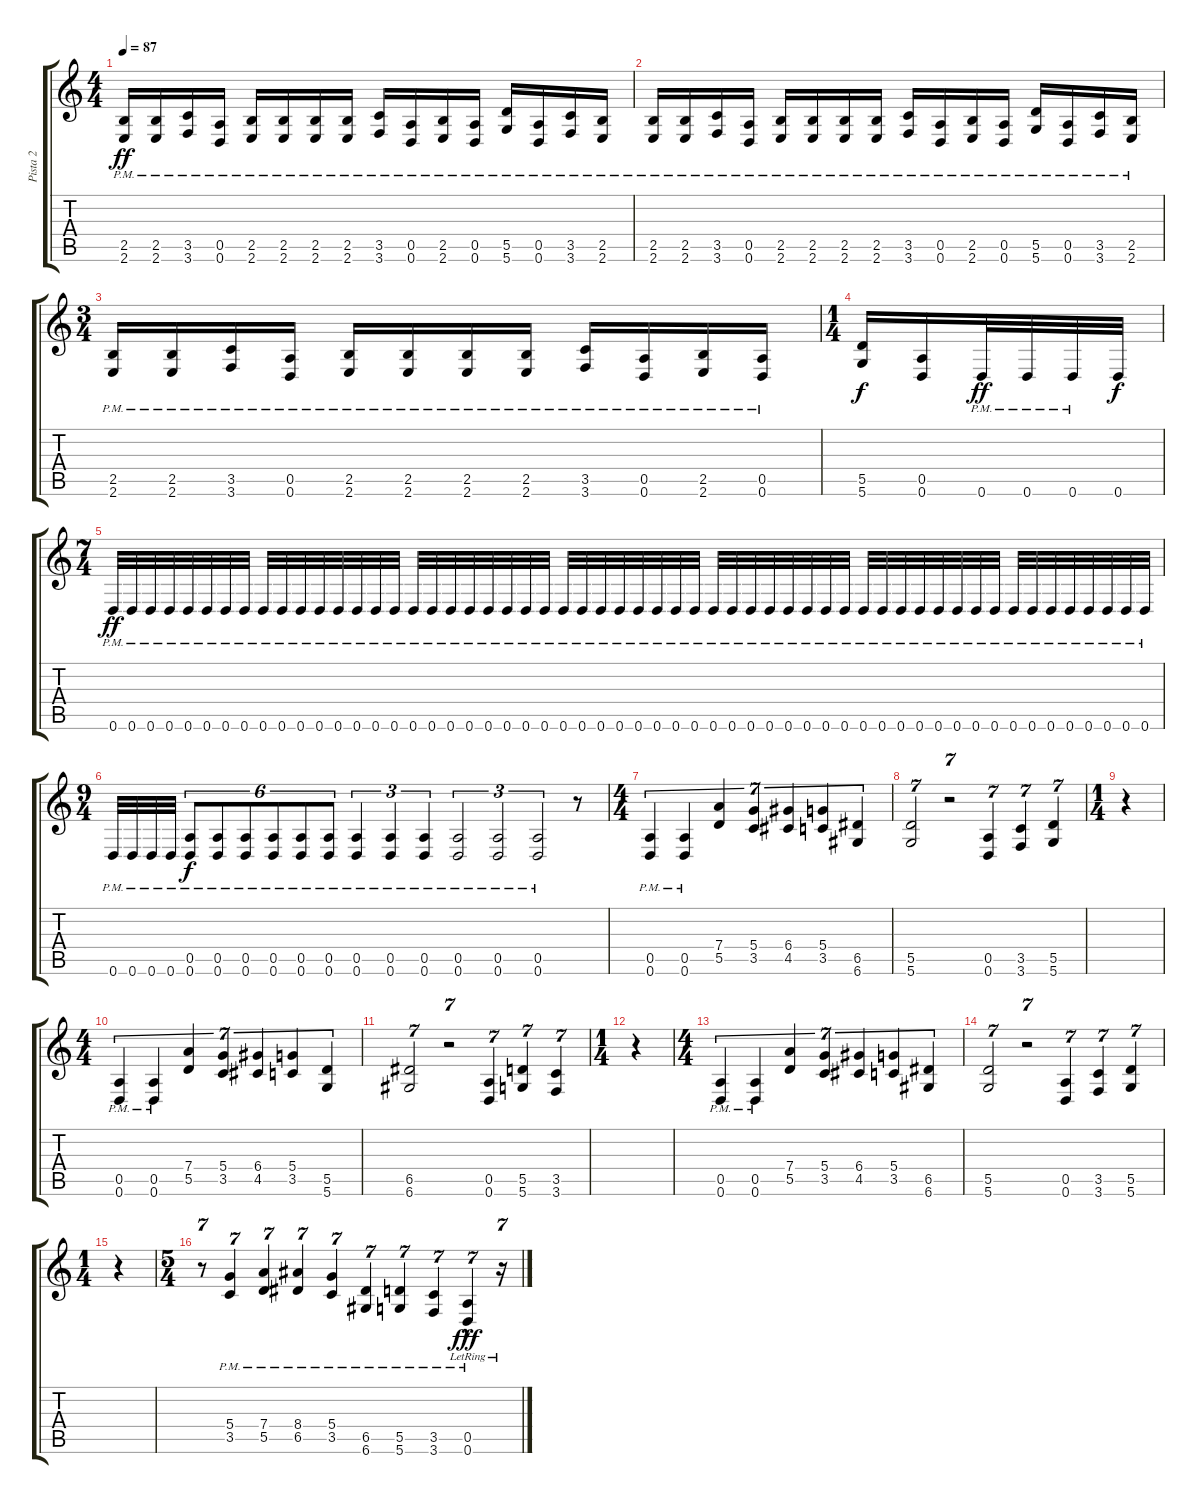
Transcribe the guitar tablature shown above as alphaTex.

\track ("Pista 2" "Pista 2") {instrument distortionguitar}
\staff {score tabs}
\tuning (E4 B3 G3 D3 A2 D2) {hide}
\ts (4 4)
\tempo 87
\clef g2
\ks c
(2.5{pm} 2.6{pm}).16{dy ff} (2.5{pm} 2.6{pm}).16 (3.5{pm} 3.6{pm}).16 (0.5{pm} 0.6{pm}).16 (2.5{pm} 2.6{pm}).16 (2.5{pm} 2.6{pm}).16 (2.5{pm} 2.6{pm}).16 (2.5{pm} 2.6{pm}).16 (3.5{pm} 3.6{pm}).16 (0.5{pm} 0.6{pm}).16 (2.5{pm} 2.6{pm}).16 (0.5{pm} 0.6{pm}).16 (5.5{pm} 5.6{pm}).16 (0.5{pm} 0.6{pm}).16 (3.5{pm} 3.6{pm}).16 (2.5{pm} 2.6{pm}).16 |
(2.5{pm} 2.6{pm}).16 (2.5{pm} 2.6{pm}).16 (3.5{pm} 3.6{pm}).16 (0.5{pm} 0.6{pm}).16 (2.5{pm} 2.6{pm}).16 (2.5{pm} 2.6{pm}).16 (2.5{pm} 2.6{pm}).16 (2.5{pm} 2.6{pm}).16 (3.5{pm} 3.6{pm}).16 (0.5{pm} 0.6{pm}).16 (2.5{pm} 2.6{pm}).16 (0.5{pm} 0.6{pm}).16 (5.5{pm} 5.6{pm}).16 (0.5{pm} 0.6{pm}).16 (3.5{pm} 3.6{pm}).16 (2.5{pm} 2.6{pm}).16 |
\ts (3 4)
(2.5{pm} 2.6{pm}).16 (2.5{pm} 2.6{pm}).16 (3.5{pm} 3.6{pm}).16 (0.5{pm} 0.6{pm}).16 (2.5{pm} 2.6{pm}).16 (2.5{pm} 2.6{pm}).16 (2.5{pm} 2.6{pm}).16 (2.5{pm} 2.6{pm}).16 (3.5{pm} 3.6{pm}).16 (0.5{pm} 0.6{pm}).16 (2.5{pm} 2.6{pm}).16 (0.5{pm} 0.6{pm}).16 |
\ts (1 4)
(5.5 5.6).16{dy f} (0.5 0.6).16 0.6{pm}.32{dy ff} 0.6{pm}.32 0.6{pm}.32 0.6.32{dy f} |
\ts (7 4)
0.6{pm}.32{dy ff} 0.6{pm}.32 0.6{pm}.32 0.6{pm}.32 0.6{pm}.32 0.6{pm}.32 0.6{pm}.32 0.6{pm}.32 0.6{pm}.32 0.6{pm}.32 0.6{pm}.32 0.6{pm}.32 0.6{pm}.32 0.6{pm}.32 0.6{pm}.32 0.6{pm}.32 0.6{pm}.32 0.6{pm}.32 0.6{pm}.32 0.6{pm}.32 0.6{pm}.32 0.6{pm}.32 0.6{pm}.32 0.6{pm}.32 0.6{pm}.32 0.6{pm}.32 0.6{pm}.32 0.6{pm}.32 0.6{pm}.32 0.6{pm}.32 0.6{pm}.32 0.6{pm}.32 0.6{pm}.32 0.6{pm}.32 0.6{pm}.32 0.6{pm}.32 0.6{pm}.32 0.6{pm}.32 0.6{pm}.32 0.6{pm}.32 0.6{pm}.32 0.6{pm}.32 0.6{pm}.32 0.6{pm}.32 0.6{pm}.32 0.6{pm}.32 0.6{pm}.32 0.6{pm}.32 0.6{pm}.32 0.6{pm}.32 0.6{pm}.32 0.6{pm}.32 0.6{pm}.32 0.6{pm}.32 0.6{pm}.32 0.6{pm}.32 |
\ts (9 4)
0.6{pm}.32 0.6{pm}.32 0.6{pm}.32 0.6{pm}.32 (0.5{pm} 0.6{pm}).8{tu (6 4) dy f} (0.5{pm} 0.6{pm}).8{tu (6 4)} (0.5{pm} 0.6{pm}).8{tu (6 4)} (0.5{pm} 0.6{pm}).8{tu (6 4)} (0.5{pm} 0.6{pm}).8{tu (6 4)} (0.5{pm} 0.6{pm}).8{tu (6 4)} (0.5{pm} 0.6{pm}).4{tu (3 2)} (0.5{pm} 0.6{pm}).4{tu (3 2)} (0.5{pm} 0.6{pm}).4{tu (3 2)} (0.5{pm} 0.6{pm}).2{tu (3 2)} (0.5{pm} 0.6{pm}).2{tu (3 2)} (0.5{pm} 0.6{pm}).2{tu (3 2)} r.8 |
\ts (4 4)
(0.5{pm} 0.6{pm}).4{tu (7 4)} (0.5{pm} 0.6{pm}).4{tu (7 4)} (7.4 5.5).4{tu (7 4)} (5.4 3.5).4{tu (7 4)} (6.4 4.5).4{tu (7 4)} (5.4 3.5).4{tu (7 4)} (6.5 6.6).4{tu (7 4)} |
(5.5 5.6).2{tu (7 4)} r.2{tu (7 4)} (0.5 0.6).4{tu (7 4)} (3.5 3.6).4{tu (7 4)} (5.5 5.6).4{tu (7 4)} |
\ts (1 4)
r.4 |
\ts (4 4)
(0.5{pm} 0.6{pm}).4{tu (7 4)} (0.5{pm} 0.6{pm}).4{tu (7 4)} (7.4 5.5).4{tu (7 4)} (5.4 3.5).4{tu (7 4)} (6.4 4.5).4{tu (7 4)} (5.4 3.5).4{tu (7 4)} (5.5 5.6).4{tu (7 4)} |
(6.5 6.6).2{tu (7 4)} r.2{tu (7 4)} (0.5 0.6).4{tu (7 4)} (5.5 5.6).4{tu (7 4)} (3.5 3.6).4{tu (7 4)} |
\ts (1 4)
r.4 |
\ts (4 4)
(0.5{pm} 0.6{pm}).4{tu (7 4)} (0.5{pm} 0.6{pm}).4{tu (7 4)} (7.4 5.5).4{tu (7 4)} (5.4 3.5).4{tu (7 4)} (6.4 4.5).4{tu (7 4)} (5.4 3.5).4{tu (7 4)} (6.5 6.6).4{tu (7 4)} |
(5.5 5.6).2{tu (7 4)} r.2{tu (7 4)} (0.5 0.6).4{tu (7 4)} (3.5 3.6).4{tu (7 4)} (5.5 5.6).4{tu (7 4)} |
\ts (1 4)
r.4 |
\ts (5 4)
r.8{tu (7 4)} (5.4{pm} 3.5{pm}).4{tu (7 4)} (7.4{pm} 5.5{pm}).4{tu (7 4)} (8.4{pm} 6.5{pm}).4{tu (7 4)} (5.4{pm} 3.5{pm}).4{tu (7 4)} (6.5{pm} 6.6{pm}).4{tu (7 4)} (5.5{pm} 5.6{pm}).4{tu (7 4)} (3.5{pm} 3.6{pm}).4{tu (7 4)} (0.5{hac pm lr} 0.6{hac pm lr}).4{tu (7 4) dy fff} r.16{tu (7 4)}
